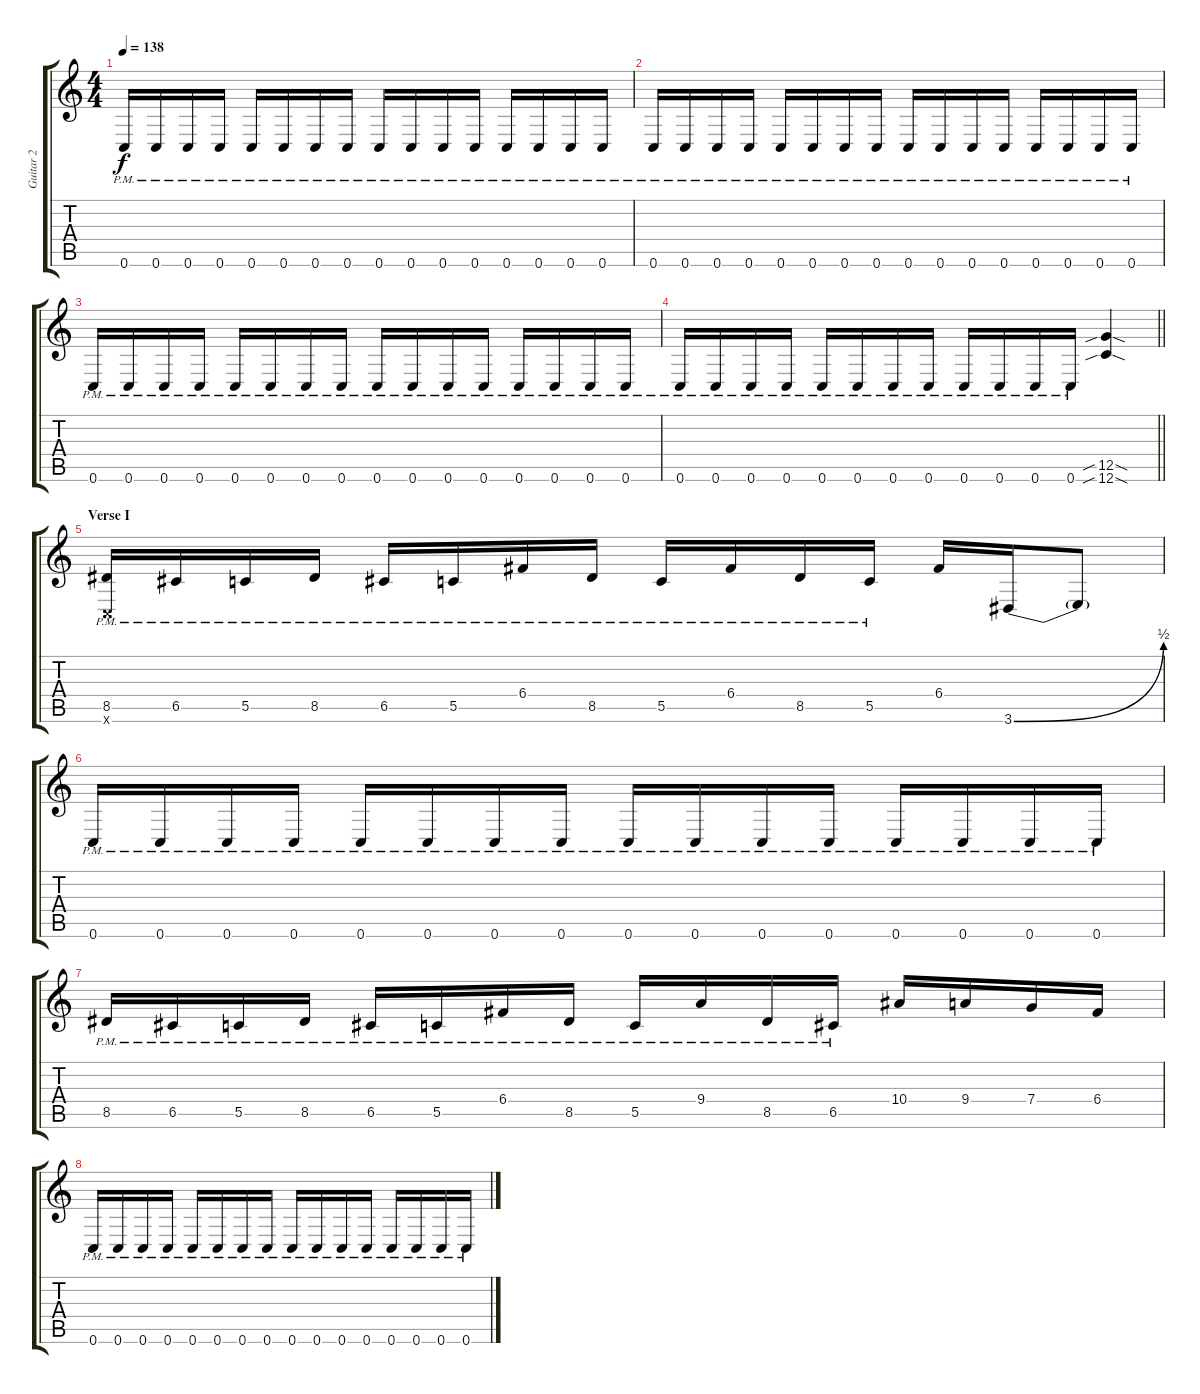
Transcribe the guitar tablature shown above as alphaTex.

\track ("Guitar 2" "Guitar 2") {instrument overdrivenguitar}
\staff {score tabs}
\tuning (D4 A3 F3 C3 G2 C2) {hide}
\ts (4 4)
\tempo 138
\clef g2
\ks c
0.6{pm}.16{dy f} 0.6{pm}.16 0.6{pm}.16 0.6{pm}.16 0.6{pm}.16 0.6{pm}.16 0.6{pm}.16 0.6{pm}.16 0.6{pm}.16 0.6{pm}.16 0.6{pm}.16 0.6{pm}.16 0.6{pm}.16 0.6{pm}.16 0.6{pm}.16 0.6{pm}.16 |
0.6{pm}.16 0.6{pm}.16 0.6{pm}.16 0.6{pm}.16 0.6{pm}.16 0.6{pm}.16 0.6{pm}.16 0.6{pm}.16 0.6{pm}.16 0.6{pm}.16 0.6{pm}.16 0.6{pm}.16 0.6{pm}.16 0.6{pm}.16 0.6{pm}.16 0.6{pm}.16 |
0.6{pm}.16 0.6{pm}.16 0.6{pm}.16 0.6{pm}.16 0.6{pm}.16 0.6{pm}.16 0.6{pm}.16 0.6{pm}.16 0.6{pm}.16 0.6{pm}.16 0.6{pm}.16 0.6{pm}.16 0.6{pm}.16 0.6{pm}.16 0.6{pm}.16 0.6{pm}.16 |
\barLineRight lightlight
0.6{pm}.16 0.6{pm}.16 0.6{pm}.16 0.6{pm}.16 0.6{pm}.16 0.6{pm}.16 0.6{pm}.16 0.6{pm}.16 0.6{pm}.16 0.6{pm}.16 0.6{pm}.16 0.6{pm}.16 (12.5{sib sod} 12.6{sib sod}).4 |
\section ("" "Verse I")
(8.5{pm} 0.6{x}).16 6.5{pm}.16 5.5{pm}.16 8.5{pm}.16 6.5{pm}.16 5.5{pm}.16 6.4{pm}.16 8.5{pm}.16 5.5{pm}.16 6.4{pm}.16 8.5{pm}.16 5.5{pm}.16 6.4.16 3.6{be (bend 0 0 60 2)}.16 3.6{t}.8 |
0.6{pm}.16 0.6{pm}.16 0.6{pm}.16 0.6{pm}.16 0.6{pm}.16 0.6{pm}.16 0.6{pm}.16 0.6{pm}.16 0.6{pm}.16 0.6{pm}.16 0.6{pm}.16 0.6{pm}.16 0.6{pm}.16 0.6{pm}.16 0.6{pm}.16 0.6{pm}.16 |
8.5{pm}.16 6.5{pm}.16 5.5{pm}.16 8.5{pm}.16 6.5{pm}.16 5.5{pm}.16 6.4{pm}.16 8.5{pm}.16 5.5{pm}.16 9.4{pm}.16 8.5{pm}.16 6.5{pm}.16 10.4.16 9.4.16 7.4.16 6.4.16 |
0.6{pm}.16 0.6{pm}.16 0.6{pm}.16 0.6{pm}.16 0.6{pm}.16 0.6{pm}.16 0.6{pm}.16 0.6{pm}.16 0.6{pm}.16 0.6{pm}.16 0.6{pm}.16 0.6{pm}.16 0.6{pm}.16 0.6{pm}.16 0.6{pm}.16 0.6{pm}.16
